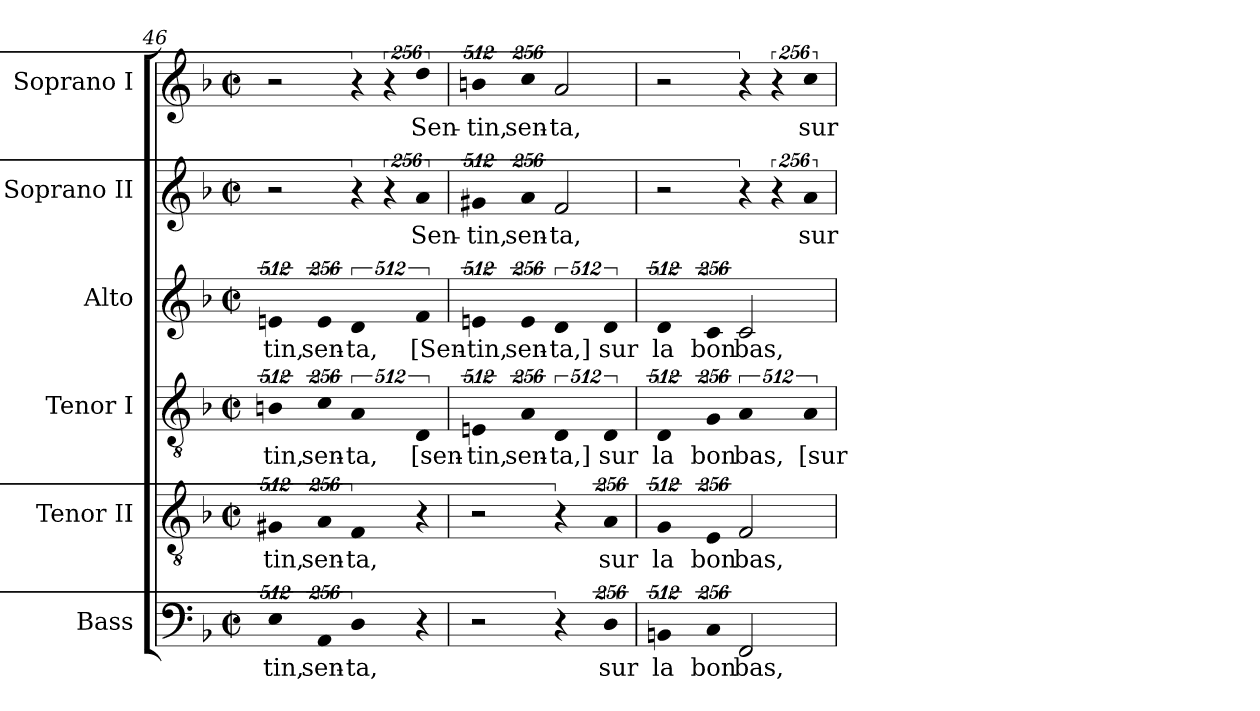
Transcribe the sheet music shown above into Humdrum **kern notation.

**kern	**text	**kern	**text	**kern	**text	**kern	**text	**kern	**text	**kern	**text
*part6	*part6	*part5	*part5	*part4	*part4	*part3	*part3	*part2	*part2	*part1	*part1
*staff6	*staff6	*staff5	*staff5	*staff4	*staff4	*staff3	*staff3	*staff2	*staff2	*staff1	*staff1
*I"Bass	*	*I"Tenor II	*	*I"Tenor I	*	*I"Alto	*	*I"Soprano II	*	*I"Soprano I	*
*I'B.	*	*I'T.	*	*I'T.	*	*I'A.	*	*I'S.	*	*I'S.	*
!!LO:PB:g=z
*clefF4	*	*clefGv2	*	*clefGv2	*	*clefG2	*	*clefG2	*	*clefG2	*
*	*	*ITrd7c12	*	*ITrd7c12	*	*	*	*	*	*	*
*k[b-]	*	*k[b-]	*	*k[b-]	*	*k[b-]	*	*k[b-]	*	*k[b-]	*
*d:	*	*d:	*	*d:	*	*d:	*	*d:	*	*d:	*
*M2/2	*	*M2/2	*	*M2/2	*	*M2/2	*	*M2/2	*	*M2/2	*
*met(c|)	*	*met(c|)	*	*met(c|)	*	*met(c|)	*	*met(c|)	*	*met(c|)	*
=46	=46	=46	=46	=46	=46	=46	=46	=46	=46	=46	=46
!LO:N:vis=2	!	!	!	!	!	!	!	!	!	!	!
!	!LO:LY:b:color=#000000	!LO:N:vis=2	!	!	!	!	!	!	!	!	!
!	!	!	!LO:LY:b:color=#000000	!LO:N:vis=2	!	!	!	!	!	!	!
!	!	!	!	!	!LO:LY:b:color=#000000	!LO:N:vis=2	!	!	!	!	!
!	!	!	!	!	!	!	!LO:LY:b:color=#000000	!	!	!	!
1024%341Ei\	-tin,	1024%341GG#Xi/	-tin,	1024%341BBni\	-tin,	1024%341eni/	-tin,	2r	.	2r	.
!LO:N:vis=4	!	!	!	!	!	!	!	!	!	!	!
!	!LO:LY:b:color=#000000	!LO:N:vis=4	!	!	!	!	!	!	!	!	!
!	!	!	!LO:LY:b:color=#000000	!LO:N:vis=4	!	!	!	!	!	!	!
!	!	!	!	!	!LO:LY:b:color=#000000	!LO:N:vis=4	!	!	!	!	!
!	!	!	!	!	!	!	!LO:LY:b:color=#000000	!	!	!	!
1024%171AAi/	sen-	1024%171AAi/	sen-	1024%171Ci\	sen-	1024%171ei/	sen-	.	.	.	.
!LO:N:vis=2	!	!	!	!	!	!	!	!	!	!	!
!	!LO:LY:b:color=#000000	!LO:N:vis=2	!	!	!	!	!	!	!	!	!
!	!	!	!LO:LY:b:color=#000000	!LO:N:vis=2	!	!	!	!	!	!	!
!	!	!	!	!	!LO:LY:b:color=#000000	!LO:N:vis=2	!	!	!	!	!
!	!	!	!	!	!	!	!LO:LY:b:color=#000000	!LO:N:vis=4	!	!LO:N:vis=4	!
1024%341Di\	-ta,	1024%341FFi/	-ta,	1024%341AAi/	-ta,	1024%341di/	-ta,	512%85r	.	512%85r	.
!	!	!	!	!	!	!	!	!LO:N:vis=4	!	!LO:N:vis=4	!
.	.	.	.	.	.	.	.	1024%171r	.	1024%171r	.
!LO:N:vis=4	!	!LO:N:vis=4	!	!LO:N:vis=4	!	!	!	!	!	!	!
!	!	!	!	!	!LO:LY:b:color=#000000	!LO:N:vis=4	!	!	!	!	!
!	!	!	!	!	!	!	!LO:LY:b:color=#000000	!LO:N:vis=4	!	!	!
!	!	!	!	!	!	!	!	!	!LO:LY:b:color=#000000	!LO:N:vis=4	!
!	!	!	!	!	!	!	!	!	!	!	!LO:LY:b:color=#000000
1024%171r	.	1024%171r	.	1024%171DDi/	[sen-	1024%171fi/	[Sen-	1024%171ai/	Sen-	1024%171ddi\	Sen-
=47	=47	=47	=47	=47	=47	=47	=47	=47	=47	=47	=47
!	!	!	!	!LO:N:vis=2	!	!	!	!	!	!	!
!	!	!	!	!	!LO:LY:b:color=#000000	!LO:N:vis=2	!	!	!	!	!
!	!	!	!	!	!	!	!LO:LY:b:color=#000000	!LO:N:vis=2	!	!	!
!	!	!	!	!	!	!	!	!	!LO:LY:b:color=#000000	!LO:N:vis=2	!
!	!	!	!	!	!	!	!	!	!	!	!LO:LY:b:color=#000000
2r	.	2r	.	1024%341EEni/	-tin,	1024%341eni/	-tin,	1024%341g#Xi/	-tin,	1024%341bni\	-tin,
!	!	!	!	!LO:N:vis=4	!	!	!	!	!	!	!
!	!	!	!	!	!LO:LY:b:color=#000000	!LO:N:vis=4	!	!	!	!	!
!	!	!	!	!	!	!	!LO:LY:b:color=#000000	!LO:N:vis=4	!	!	!
!	!	!	!	!	!	!	!	!	!LO:LY:b:color=#000000	!LO:N:vis=4	!
!	!	!	!	!	!	!	!	!	!	!	!LO:LY:b:color=#000000
.	.	.	.	1024%171AAi/	sen-	1024%171ei/	sen-	1024%171ai/	sen-	1024%171cci\	sen-
!LO:N:vis=2	!	!LO:N:vis=2	!	!LO:N:vis=2	!	!	!	!	!	!	!
!	!	!	!	!	!LO:LY:b:color=#000000	!LO:N:vis=2	!	!	!	!	!
!	!	!	!	!	!	!	!LO:LY:b:color=#000000	!	!	!	!
!	!	!	!	!	!	!	!	!	!LO:LY:b:color=#000000	!	!
!	!	!	!	!	!	!	!	!	!	!	!LO:LY:b:color=#000000
1024%341r	.	1024%341r	.	1024%341DDi/	-ta,]	1024%341di/	-ta,]	2fi/	-ta,	2ai/	-ta,
!LO:N:vis=4	!	!	!	!	!	!	!	!	!	!	!
!	!LO:LY:b:color=#000000	!LO:N:vis=4	!	!	!	!	!	!	!	!	!
!	!	!	!LO:LY:b:color=#000000	!LO:N:vis=4	!	!	!	!	!	!	!
!	!	!	!	!	!LO:LY:b:color=#000000	!LO:N:vis=4	!	!	!	!	!
!	!	!	!	!	!	!	!LO:LY:b:color=#000000	!	!	!	!
1024%171Di\	sur	1024%171AAi/	sur	1024%171DDi/	sur	1024%171di/	sur	.	.	.	.
=48	=48	=48	=48	=48	=48	=48	=48	=48	=48	=48	=48
!LO:N:vis=2	!	!	!	!	!	!	!	!	!	!	!
!	!LO:LY:b:color=#000000	!LO:N:vis=2	!	!	!	!	!	!	!	!	!
!	!	!	!LO:LY:b:color=#000000	!LO:N:vis=2	!	!	!	!	!	!	!
!	!	!	!	!	!LO:LY:b:color=#000000	!LO:N:vis=2	!	!	!	!	!
!	!	!	!	!	!	!	!LO:LY:b:color=#000000	!	!	!	!
1024%341BBni/	la	1024%341GGi/	la	1024%341DDi/	la	1024%341di/	la	2r	.	2r	.
!LO:N:vis=4	!	!	!	!	!	!	!	!	!	!	!
!	!LO:LY:b:color=#000000	!LO:N:vis=4	!	!	!	!	!	!	!	!	!
!	!	!	!LO:LY:b:color=#000000	!LO:N:vis=4	!	!	!	!	!	!	!
!	!	!	!	!	!LO:LY:b:color=#000000	!LO:N:vis=4	!	!	!	!	!
!	!	!	!	!	!	!	!LO:LY:b:color=#000000	!	!	!	!
1024%171Ci/	bon	1024%171EEi/	bon	1024%171GGi/	bon	1024%171ci/	bon	.	.	.	.
!	!LO:LY:b:color=#000000	!	!	!	!	!	!	!	!	!	!
!	!	!	!LO:LY:b:color=#000000	!LO:N:vis=2	!	!	!	!	!	!	!
!	!	!	!	!	!LO:LY:b:color=#000000	!	!	!	!	!	!
!	!	!	!	!	!	!	!LO:LY:b:color=#000000	!LO:N:vis=4	!	!LO:N:vis=4	!
2FFi/	bas,	2FFi/	bas,	1024%341AAi/	bas,	2ci/	bas,	512%85r	.	512%85r	.
!	!	!	!	!	!	!	!	!LO:N:vis=4	!	!LO:N:vis=4	!
.	.	.	.	.	.	.	.	1024%171r	.	1024%171r	.
!	!	!	!	!LO:N:vis=4	!	!	!	!	!	!	!
!	!	!	!	!	!LO:LY:b:color=#000000	!	!	!LO:N:vis=4	!	!	!
!	!	!	!	!	!	!	!	!	!LO:LY:b:color=#000000	!LO:N:vis=4	!
!	!	!	!	!	!	!	!	!	!	!	!LO:LY:b:color=#000000
.	.	.	.	1024%171AAi/	[sur	.	.	1024%171ai/	sur	1024%171cci\	sur
=	=	=	=	=	=	=	=	=	=	=	=
*-	*-	*-	*-	*-	*-	*-	*-	*-	*-	*-	*-
